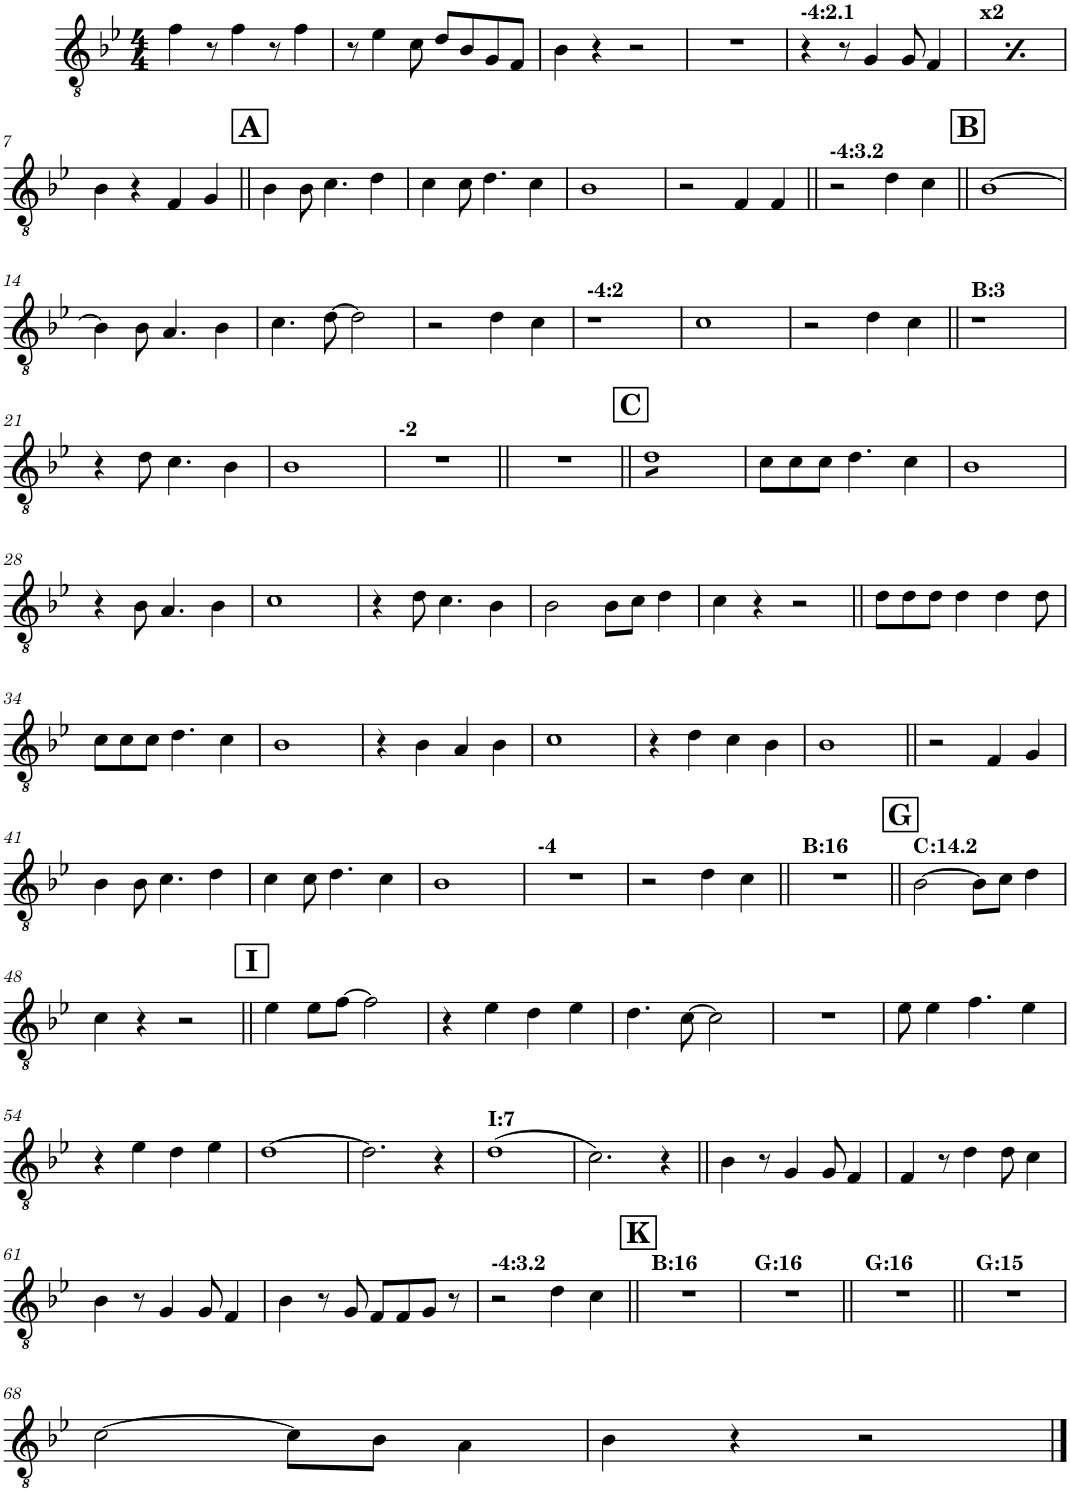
**kern
*part1
*staff1
*I"Trombone
*I'Tbn.
*clefGv2
*Trd1c2
*k[b-e-]
*M4/4
=1
4f\
8r
4f\
8r
4f\
=2
8r
4e-\
8c\
8d/L
8B-/
8G/
8F/J
=3
4B-\
4r
2r
=4
1r
=5
!LO:TX:a:B:t=-4&colon;2.1
4r
8r
4G/
8G/
4F/
=6
!LO:TX:a:B:t=-4&colon;2.1
4r
8r
4G/
8G/
4F/
!!LO:LB:g=z
=7
4B-\
4r
4F/
4G/
!!LO:REH:place=s1:a:B:cj:fs=14:t=A
=8||
4B-\
8B-\
4.c\
4d\
=9
4c\
8c\
4.d\
4c\
=10
1B-
=11
2r
4F/
4F/
=12||
!LO:TX:a:B:t=-4&colon;3.2
2r
4d\
4c\
!!LO:REH:place=s1:a:B:cj:fs=14:t=B
=13||
[>1B-
!!LO:LB:g=z
=14
4B-\]
8B-\
4.A/
4B-\
=15
4.c\
[8d\
2d\]
=16
2r
4d\
4c\
=17
!LO:TX:a:B:t=-4&colon;2
1r
=18
1c
=19
2r
4d\
4c\
=20||
!LO:TX:a:B:t=B&colon;3
1r
!!LO:LB:g=z
=21
4r
8d\
4.c\
4B-\
=22
1B-
=23
!LO:TX:a:B:t=-2
1r
=24||
1r
!!LO:REH:place=s1:a:B:cj:fs=14:t=C
=25||
*tremolo
8dL
8d
8d
8d
8d
8d
8d
8dJ
*Xtremolo
=26
8c\L
8c\
8c\J
4.d\
4c\
=27
1B-
!!LO:LB:g=z
=28
4r
8B-\
4.A/
4B-\
=29
1c
=30
4r
8d\
4.c\
4B-\
=31
2B-\
8B-\L
8c\J
4d\
=32
4c\
4r
2r
=33||
8d\L
8d\
8d\J
4d\
4d\
8d\
!!LO:LB:g=z
=34
8c\L
8c\
8c\J
4.d\
4c\
=35
1B-
=36
4r
4B-\
4A/
4B-\
=37
1c
=38
4r
4d\
4c\
4B-\
=39
1B-
=40||
2r
4F/
4G/
!!LO:LB:g=z
=41
4B-\
8B-\
4.c\
4d\
=42
4c\
8c\
4.d\
4c\
=43
1B-
=44
!LO:TX:a:B:t=-4
1r
=45
2r
4d\
4c\
=46||
!LO:TX:a:B:t=B&colon;16
1r
!!LO:REH:place=s1:a:B:cj:fs=14:t=G
=47||
!LO:TX:a:B:t=C&colon;14.2
[>2B-\
8B-\L]
8c\J
4d\
!!LO:LB:g=z
=48
4c\
4r
2r
!!LO:REH:place=s1:a:B:cj:fs=14:t=I
=49||
4e-\
8e-\L
[>8f\J
2f\]
=50
4r
4e-\
4d\
4e-\
=51
4.d\
[>8c\
2c\]
=52
1r
=53
8e-\
4e-\
4.f\
4e-\
!!LO:LB:g=z
=54
4r
4e-\
4d\
4e-\
=55
[>1d
=56
2.d\]
4r
=57
!LO:TX:a:B:t=I&colon;7
(>1d
=58
2.c\)
4r
=59||
4B-\
8r
4G/
8G/
4F/
=60
4F/
8r
4d\
8d\
4c\
!!LO:LB:g=z
=61
4B-\
8r
4G/
8G/
4F/
=62
4B-\
8r
8G/
8F/L
8F/
8G/J
8r
=63
!LO:TX:a:B:t=-4&colon;3.2
2r
4d\
4c\
!!LO:REH:place=s1:a:B:cj:fs=14:t=K
=64||
!LO:TX:a:B:t=B&colon;16
1r
=65
!LO:TX:a:B:t=G&colon;16
1r
=66||
!LO:TX:a:B:t=G&colon;16
1r
=67||
!LO:TX:a:B:t=G&colon;15
1r
!!LO:LB:g=z
=68
[>2c\
8c\L]
8B-\J
4A\
=69
4B-\
4r
2r
==
*-
